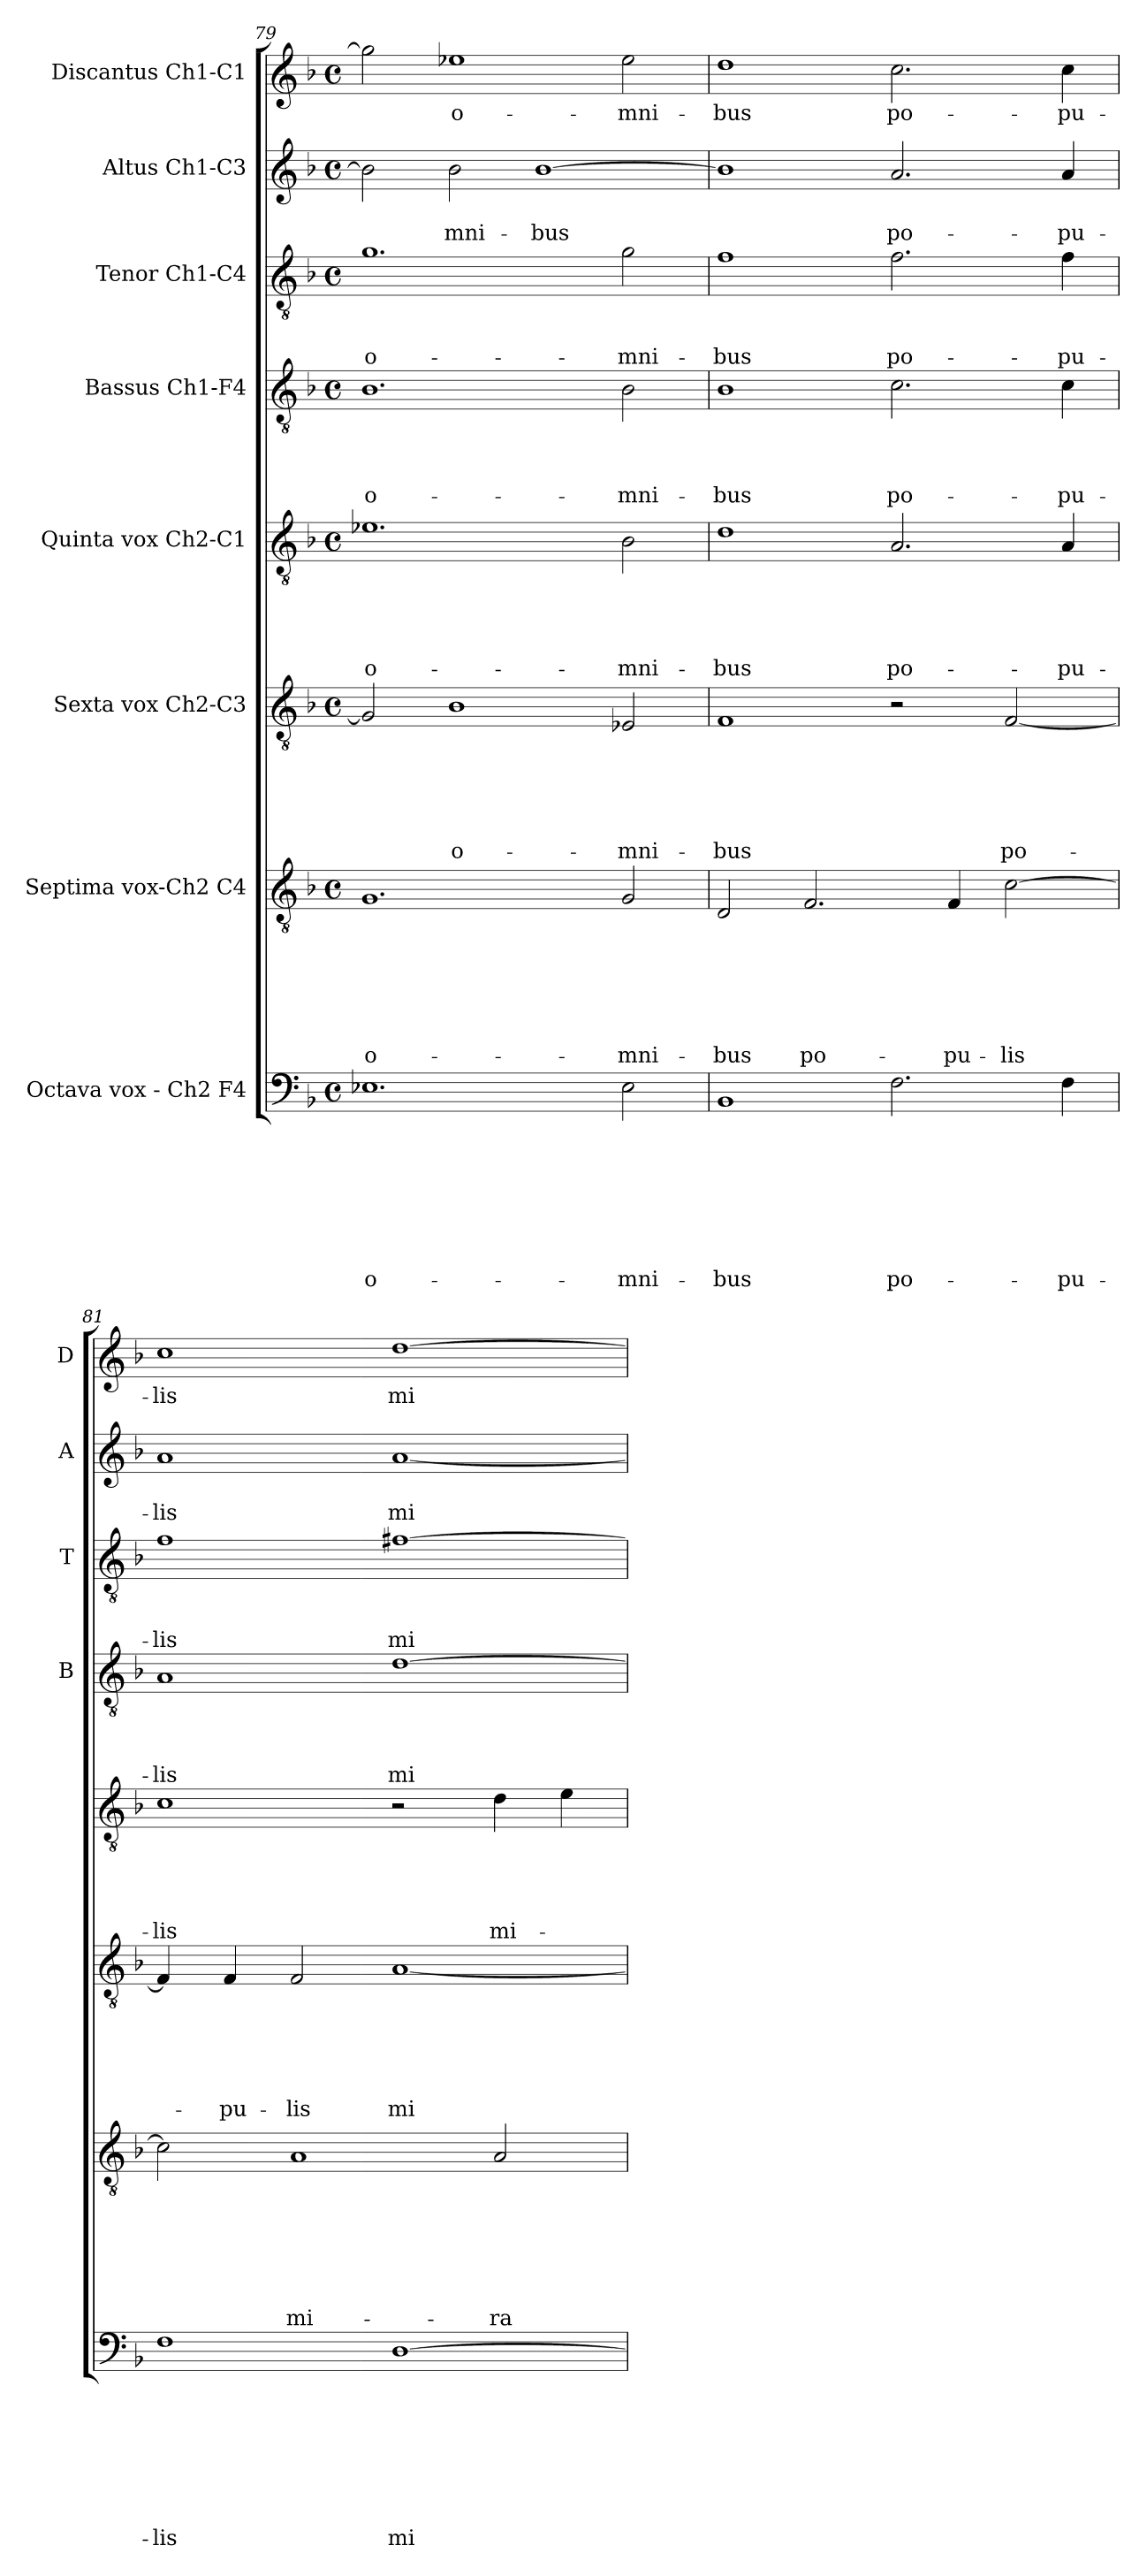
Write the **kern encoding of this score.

**kern	**text	**text	**text	**text	**text	**text	**text	**text	**kern	**text	**text	**text	**text	**text	**text	**text	**kern	**text	**text	**text	**text	**text	**text	**kern	**text	**text	**text	**text	**text	**kern	**text	**text	**text	**text	**kern	**text	**text	**text	**kern	**text	**text	**kern	**text
*part8	*part8	*part8	*part8	*part8	*part8	*part8	*part8	*part8	*part7	*part7	*part7	*part7	*part7	*part7	*part7	*part7	*part6	*part6	*part6	*part6	*part6	*part6	*part6	*part5	*part5	*part5	*part5	*part5	*part5	*part4	*part4	*part4	*part4	*part4	*part3	*part3	*part3	*part3	*part2	*part2	*part2	*part1	*part1
*staff8	*staff8	*staff8	*staff8	*staff8	*staff8	*staff8	*staff8	*staff8	*staff7	*staff7	*staff7	*staff7	*staff7	*staff7	*staff7	*staff7	*staff6	*staff6	*staff6	*staff6	*staff6	*staff6	*staff6	*staff5	*staff5	*staff5	*staff5	*staff5	*staff5	*staff4	*staff4	*staff4	*staff4	*staff4	*staff3	*staff3	*staff3	*staff3	*staff2	*staff2	*staff2	*staff1	*staff1
*I"Octava vox - Ch2 F4	*	*	*	*	*	*	*	*	*I"Septima  vox-Ch2 C4	*	*	*	*	*	*	*	*I"Sexta vox  Ch2-C3	*	*	*	*	*	*	*I"Quinta vox  Ch2-C1	*	*	*	*	*	*I"Bassus  Ch1-F4	*	*	*	*	*I"Tenor Ch1-C4	*	*	*	*I"Altus  Ch1-C3	*	*	*I"Discantus  Ch1-C1	*
*	*	*	*	*	*	*	*	*	*	*	*	*	*	*	*	*	*	*	*	*	*	*	*	*	*	*	*	*	*	*I'B	*	*	*	*	*I'T	*	*	*	*I'A	*	*	*I'D	*
*clefF4	*	*	*	*	*	*	*	*	*clefGv2	*	*	*	*	*	*	*	*clefGv2	*	*	*	*	*	*	*clefGv2	*	*	*	*	*	*clefGv2	*	*	*	*	*clefGv2	*	*	*	*clefG2	*	*	*clefG2	*
*k[b-]	*	*	*	*	*	*	*	*	*k[b-]	*	*	*	*	*	*	*	*k[b-]	*	*	*	*	*	*	*k[b-]	*	*	*	*	*	*k[b-]	*	*	*	*	*k[b-]	*	*	*	*k[b-]	*	*	*k[b-]	*
*F:	*	*	*	*	*	*	*	*	*F:	*	*	*	*	*	*	*	*F:	*	*	*	*	*	*	*F:	*	*	*	*	*	*F:	*	*	*	*	*F:	*	*	*	*F:	*	*	*F:	*
*M4/4	*	*	*	*	*	*	*	*	*M4/4	*	*	*	*	*	*	*	*M4/4	*	*	*	*	*	*	*M4/4	*	*	*	*	*	*M4/4	*	*	*	*	*M4/4	*	*	*	*M4/4	*	*	*M4/4	*
*met(c)	*	*	*	*	*	*	*	*	*met(c)	*	*	*	*	*	*	*	*met(c)	*	*	*	*	*	*	*met(c)	*	*	*	*	*	*met(c)	*	*	*	*	*met(c)	*	*	*	*met(c)	*	*	*met(c)	*
=79	=79	=79	=79	=79	=79	=79	=79	=79	=79	=79	=79	=79	=79	=79	=79	=79	=79	=79	=79	=79	=79	=79	=79	=79	=79	=79	=79	=79	=79	=79	=79	=79	=79	=79	=79	=79	=79	=79	=79	=79	=79	=79	=79
!	!	!	!	!	!	!	!	!LO:LY:b	!	!	!	!	!	!	!	!LO:LY:b	!	!	!	!	!	!	!	!	!	!	!	!	!LO:LY:b	!	!	!	!	!LO:LY:b	!	!	!	!LO:LY:b	!	!	!	!	!
1.E-X	.	.	.	.	.	.	.	o-	1.G	.	.	.	.	.	.	o-	2G/]	.	.	.	.	.	.	1.e-X	.	.	.	.	o-	1.B-	.	.	.	o-	1.g	.	.	o-	2b-\]	.	.	2gg\]	.
!	!	!	!	!	!	!	!	!	!	!	!	!	!	!	!	!	!	!	!	!	!	!	!LO:LY:b	!	!	!	!	!	!	!	!	!	!	!	!	!	!	!	!	!	!LO:LY:b	!	!LO:LY:b
.	.	.	.	.	.	.	.	.	.	.	.	.	.	.	.	.	1B-	.	.	.	.	.	o-	.	.	.	.	.	.	.	.	.	.	.	.	.	.	.	2b-\	.	-mni-	1ee-X	o-
!	!	!	!	!	!	!	!	!	!	!	!	!	!	!	!	!	!	!	!	!	!	!	!	!	!	!	!	!	!	!	!	!	!	!	!	!	!	!	!	!	!LO:LY:b	!	!
.	.	.	.	.	.	.	.	.	.	.	.	.	.	.	.	.	.	.	.	.	.	.	.	.	.	.	.	.	.	.	.	.	.	.	.	.	.	.	[1b-	.	-bus	.	.
!	!	!	!	!	!	!	!	!LO:LY:b	!	!	!	!	!	!	!	!LO:LY:b	!	!	!	!	!	!	!LO:LY:b	!	!	!	!	!	!LO:LY:b	!	!	!	!	!LO:LY:b	!	!	!	!LO:LY:b	!	!	!	!	!LO:LY:b
2E-\	.	.	.	.	.	.	.	-mni-	2G/	.	.	.	.	.	.	-mni-	2E-X/	.	.	.	.	.	-mni-	2B-\	.	.	.	.	-mni-	2B-\	.	.	.	-mni-	2g\	.	.	-mni-	.	.	.	2ee-\	-mni-
=80	=80	=80	=80	=80	=80	=80	=80	=80	=80	=80	=80	=80	=80	=80	=80	=80	=80	=80	=80	=80	=80	=80	=80	=80	=80	=80	=80	=80	=80	=80	=80	=80	=80	=80	=80	=80	=80	=80	=80	=80	=80	=80	=80
!	!	!	!	!	!	!	!	!LO:LY:b	!	!	!	!	!	!	!	!LO:LY:b	!	!	!	!	!	!	!LO:LY:b	!	!	!	!	!	!LO:LY:b	!	!	!	!	!LO:LY:b	!	!	!	!LO:LY:b	!	!	!	!	!LO:LY:b
1BB-	.	.	.	.	.	.	.	-bus	2D/	.	.	.	.	.	.	-bus	1F	.	.	.	.	.	-bus	1d	.	.	.	.	-bus	1B-	.	.	.	-bus	1f	.	.	-bus	1b-]	.	.	1dd	-bus
!	!	!	!	!	!	!	!	!	!	!	!	!	!	!	!	!LO:LY:b	!	!	!	!	!	!	!	!	!	!	!	!	!	!	!	!	!	!	!	!	!	!	!	!	!	!	!
.	.	.	.	.	.	.	.	.	2.F/	.	.	.	.	.	.	po-	.	.	.	.	.	.	.	.	.	.	.	.	.	.	.	.	.	.	.	.	.	.	.	.	.	.	.
!	!	!	!	!	!	!	!	!LO:LY:b	!	!	!	!	!	!	!	!	!	!	!	!	!	!	!	!	!	!	!	!	!LO:LY:b	!	!	!	!	!LO:LY:b	!	!	!	!LO:LY:b	!	!	!LO:LY:b	!	!LO:LY:b
2.F\	.	.	.	.	.	.	.	po-	.	.	.	.	.	.	.	.	2r	.	.	.	.	.	.	2.A/	.	.	.	.	po-	2.c\	.	.	.	po-	2.f\	.	.	po-	2.a/	.	po-	2.cc\	po-
!	!	!	!	!	!	!	!	!	!	!	!	!	!	!	!	!LO:LY:b	!	!	!	!	!	!	!	!	!	!	!	!	!	!	!	!	!	!	!	!	!	!	!	!	!	!	!
.	.	.	.	.	.	.	.	.	4F/	.	.	.	.	.	.	-pu-	.	.	.	.	.	.	.	.	.	.	.	.	.	.	.	.	.	.	.	.	.	.	.	.	.	.	.
!	!	!	!	!	!	!	!	!	!	!	!	!	!	!	!	!LO:LY:b	!	!	!	!	!	!	!LO:LY:b	!	!	!	!	!	!	!	!	!	!	!	!	!	!	!	!	!	!	!	!
.	.	.	.	.	.	.	.	.	[2c\	.	.	.	.	.	.	-lis	[2F/	.	.	.	.	.	po-	.	.	.	.	.	.	.	.	.	.	.	.	.	.	.	.	.	.	.	.
!	!	!	!	!	!	!	!	!LO:LY:b	!	!	!	!	!	!	!	!	!	!	!	!	!	!	!	!	!	!	!	!	!LO:LY:b	!	!	!	!	!LO:LY:b	!	!	!	!LO:LY:b	!	!	!LO:LY:b	!	!LO:LY:b
4F\	.	.	.	.	.	.	.	-pu-	.	.	.	.	.	.	.	.	.	.	.	.	.	.	.	4A/	.	.	.	.	-pu-	4c\	.	.	.	-pu-	4f\	.	.	-pu-	4a/	.	-pu-	4cc\	-pu-
!!LO:LB:g=z
=81	=81	=81	=81	=81	=81	=81	=81	=81	=81	=81	=81	=81	=81	=81	=81	=81	=81	=81	=81	=81	=81	=81	=81	=81	=81	=81	=81	=81	=81	=81	=81	=81	=81	=81	=81	=81	=81	=81	=81	=81	=81	=81	=81
!	!	!	!	!	!	!	!	!LO:LY:b	!	!	!	!	!	!	!	!	!	!	!	!	!	!	!	!	!	!	!	!	!LO:LY:b	!	!	!	!	!LO:LY:b	!	!	!	!LO:LY:b	!	!	!LO:LY:b	!	!LO:LY:b
1F	.	.	.	.	.	.	.	-lis	2c\]	.	.	.	.	.	.	.	4F/]	.	.	.	.	.	.	1c	.	.	.	.	-lis	1A	.	.	.	-lis	1f	.	.	-lis	1a	.	-lis	1cc	-lis
!	!	!	!	!	!	!	!	!	!	!	!	!	!	!	!	!	!	!	!	!	!	!	!LO:LY:b	!	!	!	!	!	!	!	!	!	!	!	!	!	!	!	!	!	!	!	!
.	.	.	.	.	.	.	.	.	.	.	.	.	.	.	.	.	4F/	.	.	.	.	.	-pu-	.	.	.	.	.	.	.	.	.	.	.	.	.	.	.	.	.	.	.	.
!	!	!	!	!	!	!	!	!	!	!	!	!	!	!	!	!LO:LY:b	!	!	!	!	!	!	!LO:LY:b	!	!	!	!	!	!	!	!	!	!	!	!	!	!	!	!	!	!	!	!
.	.	.	.	.	.	.	.	.	1A	.	.	.	.	.	.	mi-	2F/	.	.	.	.	.	-lis	.	.	.	.	.	.	.	.	.	.	.	.	.	.	.	.	.	.	.	.
!	!	!	!	!	!	!	!	!LO:LY:b	!	!	!	!	!	!	!	!	!	!	!	!	!	!	!LO:LY:b	!	!	!	!	!	!	!	!	!	!	!LO:LY:b	!	!	!	!LO:LY:b	!	!	!LO:LY:b	!	!LO:LY:b
[1D	.	.	.	.	.	.	.	mi-	.	.	.	.	.	.	.	.	[1A	.	.	.	.	.	mi-	2r	.	.	.	.	.	[1d	.	.	.	mi-	[1f#X	.	.	mi-	[1a	.	mi-	[1dd	mi-
!	!	!	!	!	!	!	!	!	!	!	!	!	!	!	!	!LO:LY:b	!	!	!	!	!	!	!	!	!	!	!	!	!LO:LY:b	!	!	!	!	!	!	!	!	!	!	!	!	!	!
.	.	.	.	.	.	.	.	.	2A/	.	.	.	.	.	.	-ra-	.	.	.	.	.	.	.	4d\	.	.	.	.	mi-	.	.	.	.	.	.	.	.	.	.	.	.	.	.
.	.	.	.	.	.	.	.	.	.	.	.	.	.	.	.	.	.	.	.	.	.	.	.	4e\	.	.	.	.	.	.	.	.	.	.	.	.	.	.	.	.	.	.	.
=	=	=	=	=	=	=	=	=	=	=	=	=	=	=	=	=	=	=	=	=	=	=	=	=	=	=	=	=	=	=	=	=	=	=	=	=	=	=	=	=	=	=	=
*-	*-	*-	*-	*-	*-	*-	*-	*-	*-	*-	*-	*-	*-	*-	*-	*-	*-	*-	*-	*-	*-	*-	*-	*-	*-	*-	*-	*-	*-	*-	*-	*-	*-	*-	*-	*-	*-	*-	*-	*-	*-	*-	*-
